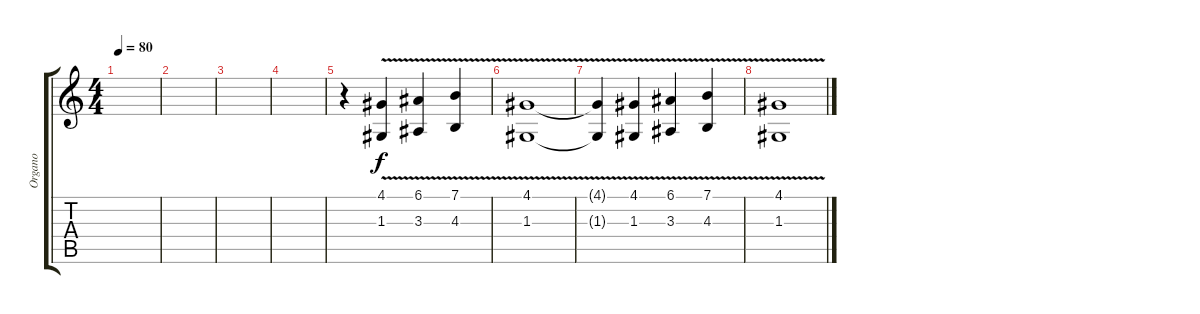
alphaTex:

\track ("Organo" "Organo") {instrument rockorgan}
\staff {score tabs}
\tuning (E4 B3 G3 D3 A2 E2) {hide}
\ts (4 4)
\tempo 80
\clef g2
\ks c
|
|
|
|
r.4 (4.1{v} 1.3{v}).4 (6.1{v} 3.3{v}).4 (7.1{v} 4.3{v}).4 |
(4.1{v} 1.3{v}).1 |
(4.1{t} 1.3{t}).4 (4.1{v} 1.3{v}).4 (6.1{v} 3.3{v}).4 (7.1{v} 4.3{v}).4 |
(4.1{v} 1.3{v}).1
